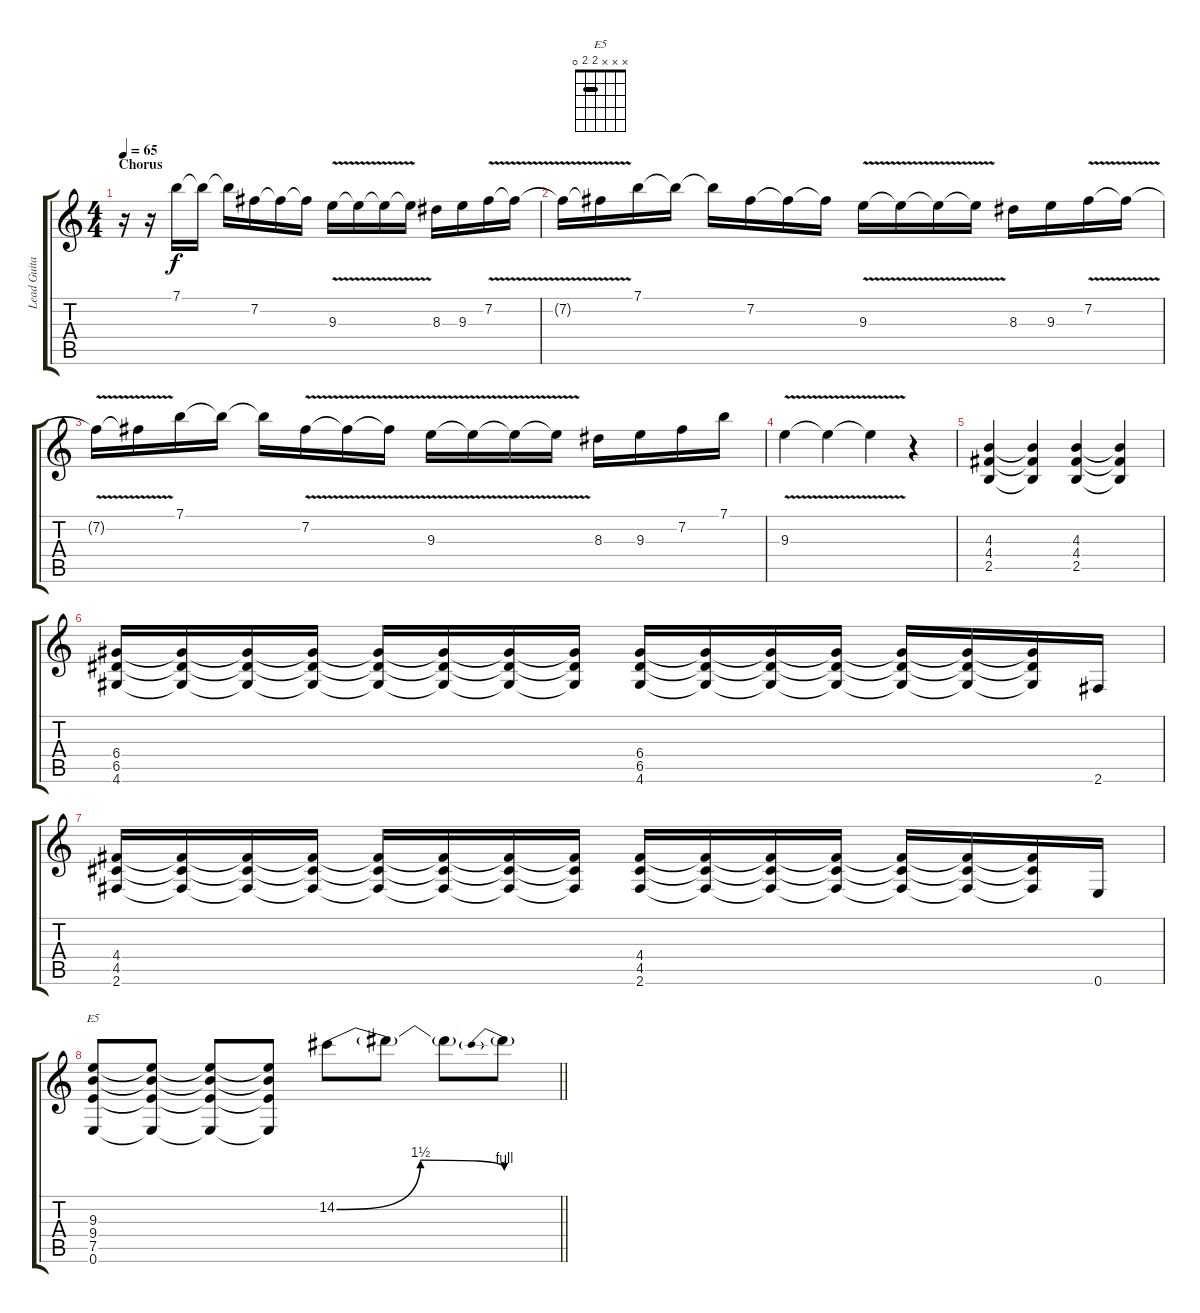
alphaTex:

\track ("Lead Guitar" "Lead Guita") {instrument overdrivenguitar}
\staff {score tabs}
\tuning (E4 B3 G3 D3 A2 E2) {hide}
\chord ("E5" x x x 2 2 0) {barre 2}
\ts (4 4)
\section ("" "Chorus")
\tempo 65
\clef g2
\ks c
r.16{dy f} r.16 7.1.16 7.1{t}.16 7.1{t}.16 7.2.16 7.2{t}.16 7.2{t}.16 9.3{v}.16 9.3{v t}.16 9.3{v t}.16 9.3{v t}.16 8.3.16 9.3.16 7.2{v}.16 7.2{v t}.16 |
7.2{v t}.16 7.2{v t}.16 7.1.16 7.1{t}.16 7.1{t}.16 7.2.16 7.2{t}.16 7.2{t}.16 9.3{v}.16 9.3{v t}.16 9.3{v t}.16 9.3{v t}.16 8.3.16 9.3.16 7.2{v}.16 7.2{v t}.16 |
7.2{v t}.16 7.2{v t}.16 7.1.16 7.1{t}.16 7.1{t}.16 7.2{v}.16 7.2{v t}.16 7.2{v t}.16 9.3{v}.16 9.3{v t}.16 9.3{v t}.16 9.3{v t}.16 8.3.16 9.3.16 7.2.16 7.1.16 |
9.3{v}.4 9.3{v t}.4 9.3{v t}.4 r.4 |
(4.3 4.4 2.5).4 (4.3{t} 4.4{t} 2.5{t}).4 (4.3 4.4 2.5).4 (4.3{t} 4.4{t} 2.5{t}).4 |
(6.4 6.5 4.6).16 (6.4{t} 6.5{t} 4.6{t}).16 (6.4{t} 6.5{t} 4.6{t}).16 (6.4{t} 6.5{t} 4.6{t}).16 (6.4{t} 6.5{t} 4.6{t}).16 (6.4{t} 6.5{t} 4.6{t}).16 (6.4{t} 6.5{t} 4.6{t}).16 (6.4{t} 6.5{t} 4.6{t}).16 (6.4 6.5 4.6).16 (6.4{t} 6.5{t} 4.6{t}).16 (6.4{t} 6.5{t} 4.6{t}).16 (6.4{t} 6.5{t} 4.6{t}).16 (6.4{t} 6.5{t} 4.6{t}).16 (6.4{t} 6.5{t} 4.6{t}).16 (6.4{t} 6.5{t} 4.6{t}).16 2.6.16 |
(4.4 4.5 2.6).16 (4.4{t} 4.5{t} 2.6{t}).16 (4.4{t} 4.5{t} 2.6{t}).16 (4.4{t} 4.5{t} 2.6{t}).16 (4.4{t} 4.5{t} 2.6{t}).16 (4.4{t} 4.5{t} 2.6{t}).16 (4.4{t} 4.5{t} 2.6{t}).16 (4.4{t} 4.5{t} 2.6{t}).16 (4.4 4.5 2.6).16 (4.4{t} 4.5{t} 2.6{t}).16 (4.4{t} 4.5{t} 2.6{t}).16 (4.4{t} 4.5{t} 2.6{t}).16 (4.4{t} 4.5{t} 2.6{t}).16 (4.4{t} 4.5{t} 2.6{t}).16 (4.4{t} 4.5{t} 2.6{t}).16 0.6.16 |
\barLineRight lightlight
(9.3 9.4 7.5 0.6).8{ch "E5"} (9.3{t} 9.4{t} 7.5{t} 0.6{t}).8 (9.3{t} 9.4{t} 7.5{t} 0.6{t}).8 (9.3{t} 9.4{t} 7.5{t} 0.6{t}).8 14.2{be (bendrelease 0 0 5 6 50 6 60 4)}.8 14.2{t}.8 14.2{t}.8 14.2{be (prebend 0 4 60 4) t}.8
